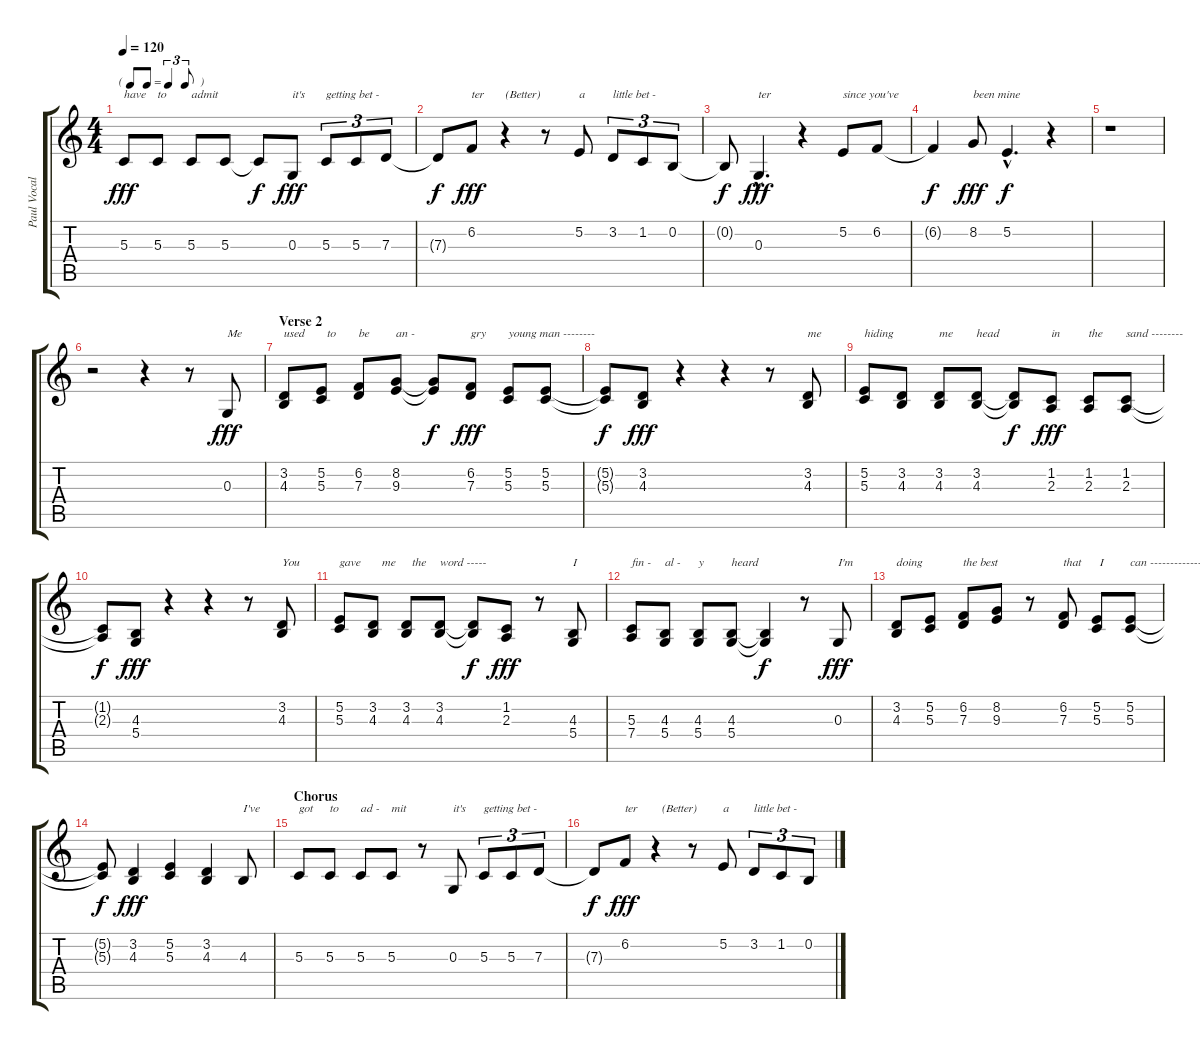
\track ("Paul Vocals" "Paul Vocal") {instrument clarinet}
\staff {score tabs}
\tuning (E4 B3 G3 D3 A2 E2) {hide}
\ts (4 4)
\tf triplet8th
\tempo 120
\clef g2
\ks c
5.3.8{txt "have" dy fff} 5.3.8{txt "to"} 5.3.8{txt "admit"} 5.3.8 5.3{t}.8{dy f} 0.3.8{txt "it's" dy fff} 5.3.8{tu (3 2) txt "getting bet -"} 5.3.8{tu (3 2)} 7.3.8{tu (3 2)} |
7.3{t}.8{dy f} 6.2.8{txt "ter" dy fff} r.4{txt "(Better)"} r.8 5.2.8{txt "a"} 3.2.8{tu (3 2) txt "little bet -"} 1.2.8{tu (3 2)} 0.2.8{tu (3 2)} |
0.2{t}.8{dy f} 0.3{hac}.4{d txt "ter" dy fff} r.4 5.2.8{txt "since you've"} 6.2.8 |
6.2{t}.4{dy f} 8.2.8{txt "been mine" dy fff} 5.2{hac}.4{d dy f} r.4 |
r.1 |
r.2 r.4 r.8 0.3.8{txt "Me" dy fff} |
\section ("" "Verse 2")
(3.2 4.3).8{txt "used"} (5.2 5.3).8{txt "  to"} (6.2 7.3).8{txt "be"} (8.2 9.3).8{txt "an -"} (8.2{t} 9.3{t}).8{dy f} (6.2 7.3).8{txt "gry" dy fff} (5.2 5.3).8{txt "young man --------"} (5.2 5.3).8 |
(5.2{t} 5.3{t}).8{dy f} (3.2 4.3).8{dy fff} r.4 r.4 r.8 (3.2 4.3).8{txt "me"} |
(5.2 5.3).8{txt "hiding"} (3.2 4.3).8 (3.2 4.3).8{txt "me"} (3.2 4.3).8{txt "head"} (3.2{t} 4.3{t}).8{dy f} (1.2 2.3).8{txt "in" dy fff} (1.2 2.3).8{txt "the"} (1.2 2.3).8{txt "sand --------"} |
(1.2{t} 2.3{t}).8{dy f} (4.3 5.4).8{dy fff} r.4 r.4 r.8 (3.2 4.3).8{txt "You"} |
(5.2 5.3).8{txt "gave"} (3.2 4.3).8{txt "   me"} (3.2 4.3).8{txt "  the"} (3.2 4.3).8{txt "word -----"} (3.2{t} 4.3{t}).8{dy f} (1.2 2.3).8{dy fff} r.8 (4.3 5.4).8{txt "I"} |
(5.3 7.4).8{txt "fin -"} (4.3 5.4).8{txt "al -"} (4.3 5.4).8{txt "y"} (4.3 5.4).8{txt "heard"} (4.3{t} 5.4{t}).4{dy f} r.8 0.3.8{txt "I'm" dy fff} |
(3.2 4.3).8{txt "doing"} (5.2 5.3).8 (6.2 7.3).8{txt "the best"} (8.2 9.3).8 r.8 (6.2 7.3).8{txt "that"} (5.2 5.3).8{txt " I"} (5.2 5.3).8{txt "can --------------------------------"} |
(5.2{t} 5.3{t}).8{dy f} (3.2 4.3).4{dy fff} (5.2 5.3).4 (3.2 4.3).4 4.3.8{txt "I've"} |
\section ("" "Chorus")
5.3.8{txt "got"} 5.3.8{txt "to"} 5.3.8{txt "ad -"} 5.3.8{txt "mit"} r.8 0.3.8{txt "it's"} 5.3.8{tu (3 2) txt "getting bet -"} 5.3.8{tu (3 2)} 7.3.8{tu (3 2)} |
7.3{t}.8{dy f} 6.2.8{txt "ter" dy fff} r.4{txt "  (Better)"} r.8 5.2.8{txt "a"} 3.2.8{tu (3 2) txt "little bet -"} 1.2.8{tu (3 2)} 0.2.8{tu (3 2)}
